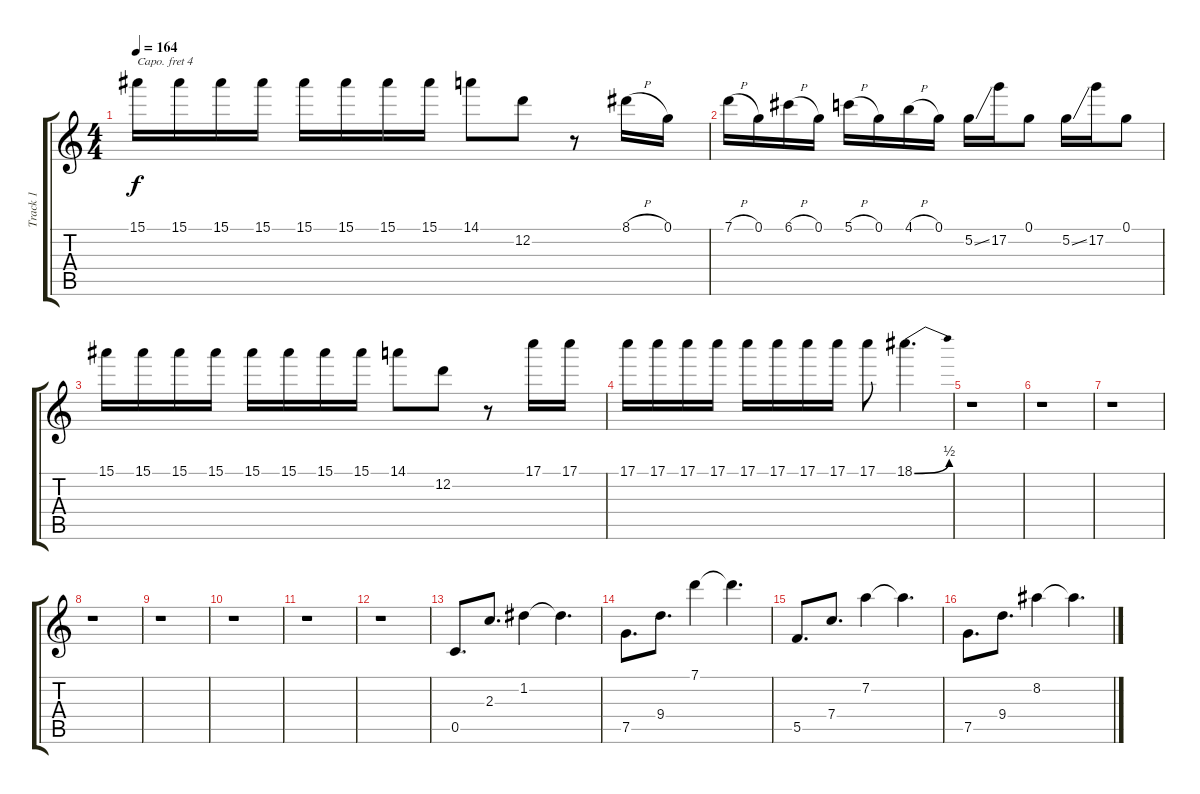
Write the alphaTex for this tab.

\track ("Track 1" "Track 1") {instrument overdrivenguitar}
\staff {score tabs}
\capo 4
\tuning (Eb4 Bb3 Gb3 Db3 Ab2 Eb2) {hide}
\ts (4 4)
\tempo 164
\clef g2
\ks c
15.1.16{dy f} 15.1.16 15.1.16 15.1.16 15.1.16 15.1.16 15.1.16 15.1.16 14.1.8 12.2.8 r.8 8.1{h}.16 0.1.16 |
7.1{h}.16 0.1.16 6.1{h}.16 0.1.16 5.1{h}.16 0.1.16 4.1{h}.16 0.1.16 5.2{ss}.16 17.2.16 0.1.8 5.2{ss}.16 17.2.16 0.1.8 |
15.1.16 15.1.16 15.1.16 15.1.16 15.1.16 15.1.16 15.1.16 15.1.16 14.1.8 12.2.8 r.8 17.1.16 17.1.16 |
17.1.16 17.1.16 17.1.16 17.1.16 17.1.16 17.1.16 17.1.16 17.1.16 17.1.8 18.1{be (bend 0 0 60 2)}.4{d} |
r.1 |
r.1 |
r.1 |
r.1 |
r.1 |
r.1 |
r.1 |
r.1 |
0.5.8{d} 2.3.8{d} 1.2.4 1.2{t}.4{d} |
7.5.8{d} 9.4.8{d} 7.1.4 7.1{t}.4{d} |
5.5.8{d} 7.4.8{d} 7.2.4 7.2{t}.4{d} |
7.5.8{d} 9.4.8{d} 8.2.4 8.2{t}.4{d}
